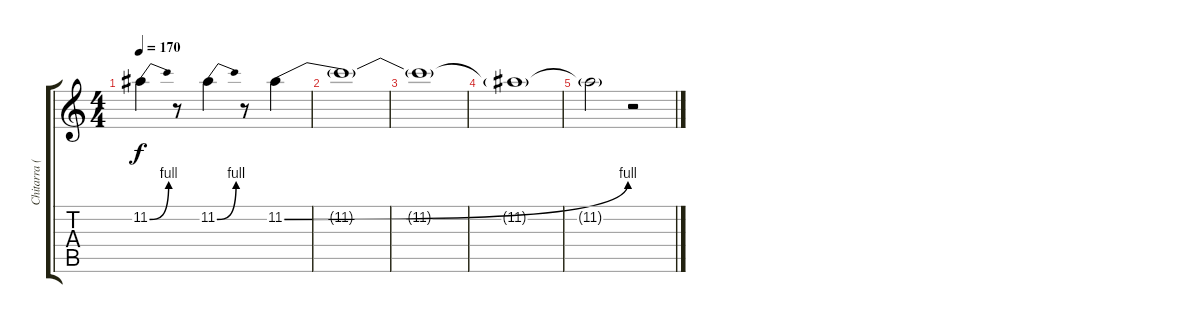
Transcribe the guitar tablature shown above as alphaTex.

\track ("Chitarra (Tomat)" "Chitarra (") {instrument distortionguitar}
\staff {score tabs}
\tuning (E4 B3 G3 D3 A2 E2) {hide}
\ts (4 4)
\tempo 170
\clef g2
\ks c
11.2{be (bend 0 0 60 4)}.4{dy f} r.8 11.2{be (bend 0 0 60 4)}.4 r.8 11.2{be (bend 0 0 60 4)}.4 |
11.2{t}.1 |
11.2{t}.1 |
11.2{t}.1 |
11.2{t}.2 r.2
